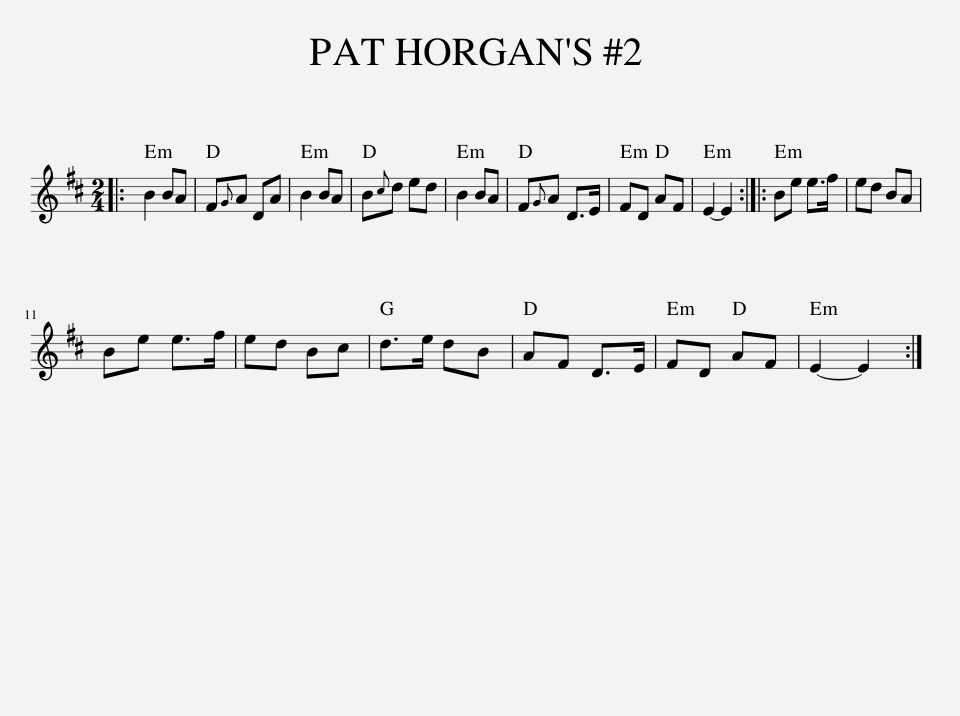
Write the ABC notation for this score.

X:1
L:1/8
M:2/4
I:linebreak $
K:D
V:1 treble
V:1
|: B2 BA | F{G}A DA | B2 BA | B{c}d ed | B2 BA | %5
 F{G}A D>E | FD AF | E2- E2 :: Be e>f | ed BA |$ %10
 Be e>f | ed Bc | d>e dB | AF D>E | FD AF | %15
 E2- E2 :| %16
